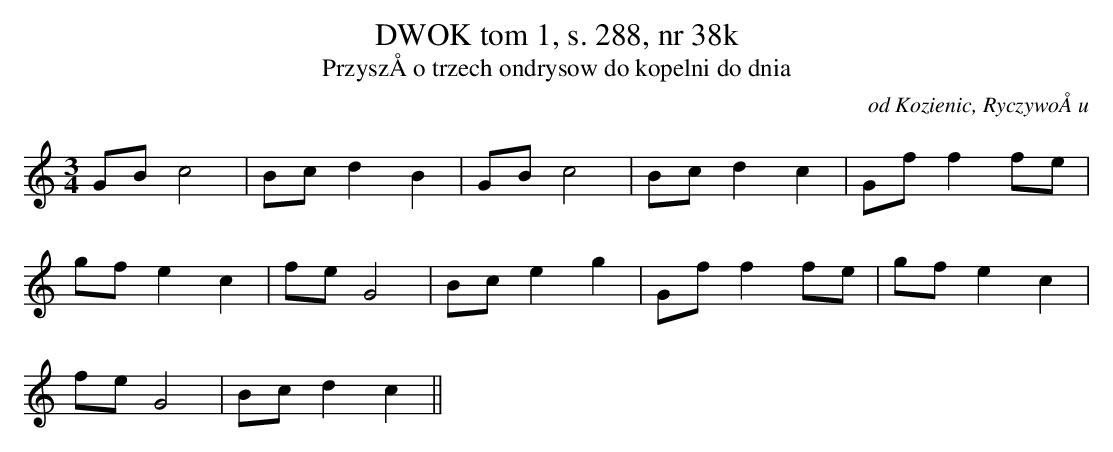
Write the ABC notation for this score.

X:1
T: DWOK tom 1, s. 288, nr 38k
T: PrzyszÅo trzech ondrysow do kopelni do dnia
O: od Kozienic, RyczywoÅu
M: 3/4
L: 1/8
K: C
GBc4 | Bcd2B2 | GBc4 | Bcd2c2 | Gff2fe |
gfe2c2 | feG4 | Bce2g2 | Gff2fe | gfe2c2 |
feG4 | Bcd2c2||
